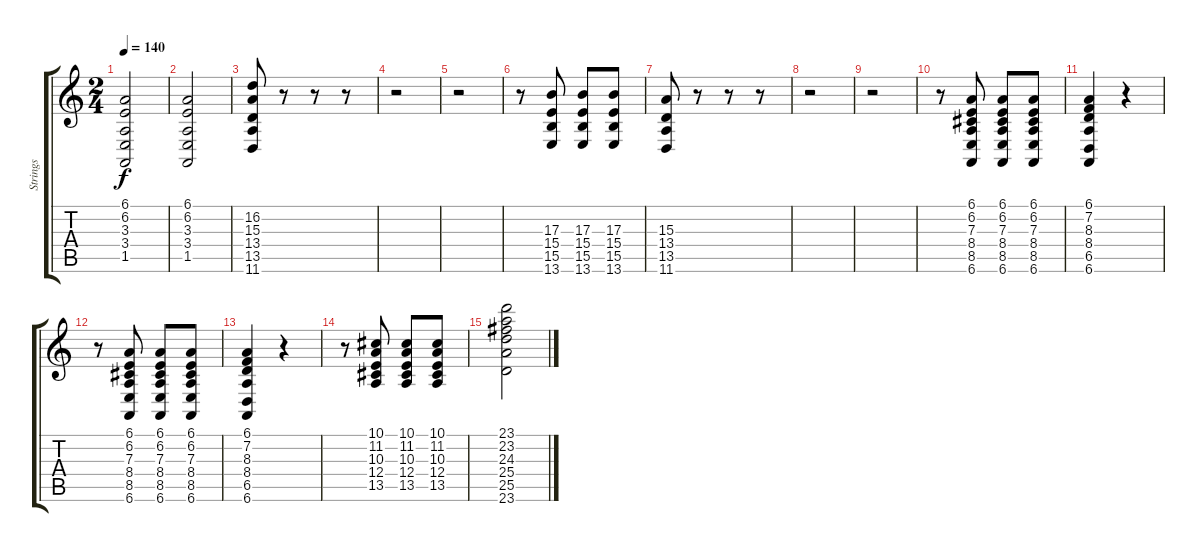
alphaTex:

\track ("Strings" "Strings") {instrument stringensemble1}
\staff {score tabs}
\tuning (Eb4 Bb3 Gb3 Db3 Ab2 Eb2) {hide}
\ts (2 4)
\tempo 140
\clef g2
\ks c
(6.1 6.2 3.3 3.4 1.5).2{dy f} |
(6.1 6.2 3.3 3.4 1.5).2 |
(16.2 15.3 13.4 13.5 11.6).8 r.8 r.8 r.8 |
r.2 |
r.2 |
r.8 (17.3 15.4 15.5 13.6).8 (17.3 15.4 15.5 13.6).8 (17.3 15.4 15.5 13.6).8 |
(15.3 13.4 13.5 11.6).8 r.8 r.8 r.8 |
r.2 |
r.2 |
r.8 (6.1 6.2 7.3 8.4 8.5 6.6).8 (6.1 6.2 7.3 8.4 8.5 6.6).8 (6.1 6.2 7.3 8.4 8.5 6.6).8 |
(6.1 7.2 8.3 8.4 6.5 6.6).4 r.4 |
r.8 (6.1 6.2 7.3 8.4 8.5 6.6).8 (6.1 6.2 7.3 8.4 8.5 6.6).8 (6.1 6.2 7.3 8.4 8.5 6.6).8 |
(6.1 7.2 8.3 8.4 6.5 6.6).4 r.4 |
r.8 (10.1 11.2 10.3 12.4 13.5).8 (10.1 11.2 10.3 12.4 13.5).8 (10.1 11.2 10.3 12.4 13.5).8 |
(23.1 23.2 24.3 25.4 25.5 23.6).2
